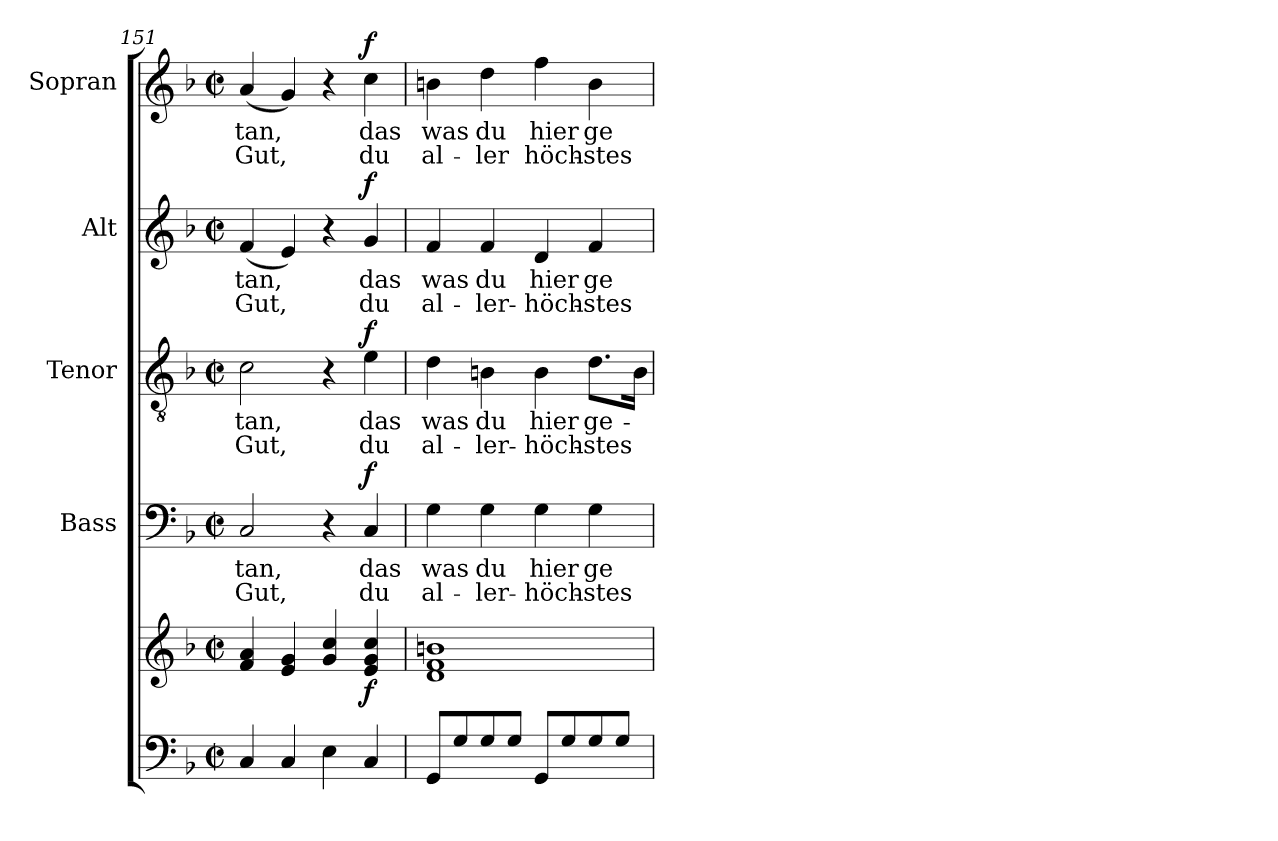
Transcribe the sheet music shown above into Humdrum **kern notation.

**kern	**kern	**dynam	**kern	**text	**text	**dynam	**kern	**text	**text	**dynam	**kern	**text	**text	**dynam	**kern	**text	**text	**dynam
*part5	*part5	*part5	*part4	*part4	*part4	*part4	*part3	*part3	*part3	*part3	*part2	*part2	*part2	*part2	*part1	*part1	*part1	*part1
*staff6	*staff5	*staff5/6	*staff4	*staff4	*staff4	*staff4	*staff3	*staff3	*staff3	*staff3	*staff2	*staff2	*staff2	*staff2	*staff1	*staff1	*staff1	*staff1
*	*	*	*I"Bass	*	*	*	*I"Tenor	*	*	*	*I"Alt	*	*	*	*I"Sopran	*	*	*
*	*	*	*I'B.	*	*	*	*I'T.	*	*	*	*I'A.	*	*	*	*I'S.	*	*	*
*clefF4	*clefG2	*	*clefF4	*	*	*	*clefGv2	*	*	*	*clefG2	*	*	*	*clefG2	*	*	*
*k[b-]	*k[b-]	*	*k[b-]	*	*	*	*k[b-]	*	*	*	*k[b-]	*	*	*	*k[b-]	*	*	*
*F:	*F:	*	*F:	*	*	*	*F:	*	*	*	*F:	*	*	*	*F:	*	*	*
*M2/2	*M2/2	*	*M2/2	*	*	*	*M2/2	*	*	*	*M2/2	*	*	*	*M2/2	*	*	*
*met(c|)	*met(c|)	*	*met(c|)	*	*	*	*met(c|)	*	*	*	*met(c|)	*	*	*	*met(c|)	*	*	*
=151	=151	=151	=151	=151	=151	=151	=151	=151	=151	=151	=151	=151	=151	=151	=151	=151	=151	=151
!	!	!	!	!LO:LY:b	!LO:LY:b	!	!	!LO:LY:b	!LO:LY:b	!	!	!LO:LY:b	!LO:LY:b	!	!	!LO:LY:b	!LO:LY:b	!
4C/	4f/ 4a/	.	2C/	-tan,	Gut,	.	2c\	-tan,	Gut,	.	(<4f/	-tan,	Gut,	.	(<4a/	-tan,	Gut,	.
4C/	4e/ 4g/	.	.	.	.	.	.	.	.	.	4e/)	.	.	.	4g/)	.	.	.
4E\	4g/ 4cc/	.	4r	.	.	.	4r	.	.	.	4r	.	.	.	4r	.	.	.
!	!	!LO:DY:b	!	!LO:LY:b	!LO:LY:b	!LO:DY:a	!	!LO:LY:b	!LO:LY:b	!LO:DY:a	!	!LO:LY:b	!LO:LY:b	!LO:DY:a	!	!LO:LY:b	!LO:LY:b	!LO:DY:a
4C/	4e/ 4g/ 4cc/	f	4C/	das	du	f	4e\	das	du	f	4g/	das	du	f	4cc\	das	du	f
=152	=152	=152	=152	=152	=152	=152	=152	=152	=152	=152	=152	=152	=152	=152	=152	=152	=152	=152
!	!	!	!	!LO:LY:b	!LO:LY:b	!	!	!LO:LY:b	!LO:LY:b	!	!	!LO:LY:b	!LO:LY:b	!	!	!LO:LY:b	!LO:LY:b	!
8GG/L	1d 1f 1bn	.	4G\	was	al-	.	4d\	was	al-	.	4f/	was	al-	.	4bn\	was	al-	.
8G/	.	.	.	.	.	.	.	.	.	.	.	.	.	.	.	.	.	.
!	!	!	!	!LO:LY:b	!LO:LY:b	!	!	!LO:LY:b	!LO:LY:b	!	!	!LO:LY:b	!LO:LY:b	!	!	!LO:LY:b	!LO:LY:b	!
8G/	.	.	4G\	du	-ler-	.	4Bn\	du	-ler-	.	4f/	du	-ler-	.	4dd\	du	-ler	.
8G/J	.	.	.	.	.	.	.	.	.	.	.	.	.	.	.	.	.	.
!	!	!	!	!LO:LY:b	!LO:LY:b	!	!	!LO:LY:b	!LO:LY:b	!	!	!LO:LY:b	!LO:LY:b	!	!	!LO:LY:b	!LO:LY:b	!
8GG/L	.	.	4G\	hier	-höch-	.	4B\	hier	-höch-	.	4d/	hier	-höch-	.	4ff\	hier	höch-	.
8G/	.	.	.	.	.	.	.	.	.	.	.	.	.	.	.	.	.	.
!	!	!	!	!LO:LY:b	!LO:LY:b	!	!	!LO:LY:b	!LO:LY:b	!	!	!LO:LY:b	!LO:LY:b	!	!	!LO:LY:b	!LO:LY:b	!
8G/	.	.	4G\	ge-	-stes	.	8.d\L	ge-	-stes	.	4f/	ge-	-stes	.	4b\	ge-	-stes	.
8G/J	.	.	.	.	.	.	.	.	.	.	.	.	.	.	.	.	.	.
.	.	.	.	.	.	.	16B\Jk	.	.	.	.	.	.	.	.	.	.	.
=	=	=	=	=	=	=	=	=	=	=	=	=	=	=	=	=	=	=
*-	*-	*-	*-	*-	*-	*-	*-	*-	*-	*-	*-	*-	*-	*-	*-	*-	*-	*-
